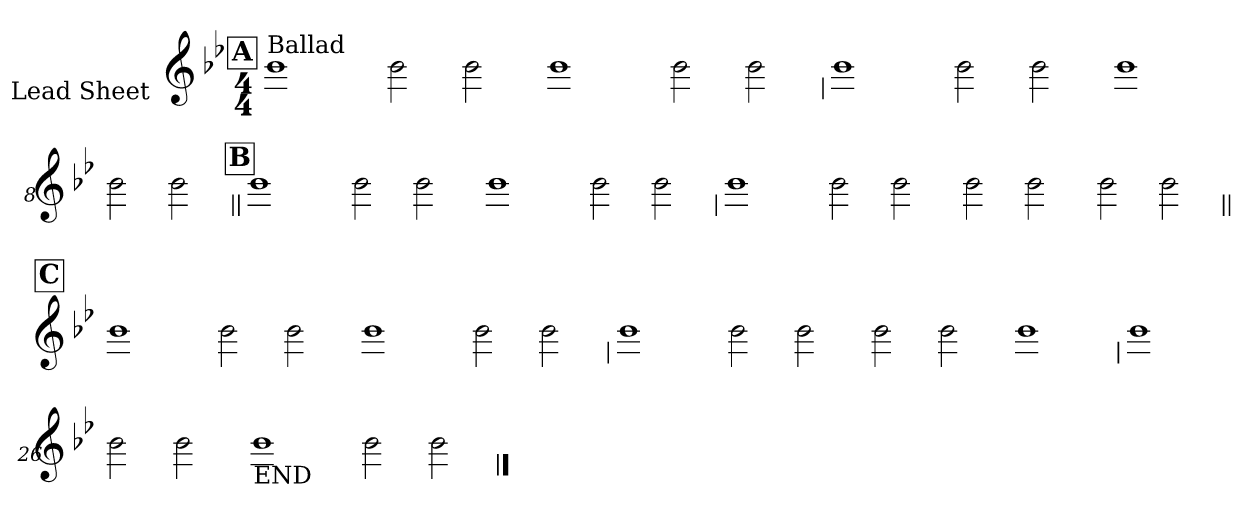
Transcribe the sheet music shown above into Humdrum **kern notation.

**kern
*part1
*staff1
*I"Lead Sheet
*stria0
*clefG2
*k[b-e-]
*B-:
*M4/4
!!LO:REH:place=s1:a:t=A
=1||
!LO:TX:a:t=Ballad
1b-
=2-
2b-
2b-
=3-
1b-
=4-
2b-
2b-
!!LO:LB:g=z
=5
1b-
=6-
2b-
2b-
=7-
1b-
=8-
2b-
2b-
!!LO:LB:g=z
!!LO:REH:place=s1:a:t=B
=9||
1b-
=10-
2b-
2b-
=11-
1b-
=12-
2b-
2b-
!!LO:LB:g=z
=13
1b-
=14-
2b-
2b-
=15-
2b-
2b-
=16-
2b-
2b-
!!LO:LB:g=z
!!LO:REH:place=s1:a:t=C
=17||
1b-
=18-
2b-
2b-
=19-
1b-
=20-
2b-
2b-
!!LO:LB:g=z
=21
1b-
=22-
2b-
2b-
=23-
2b-
2b-
=24-
1b-
!!LO:LB:g=z
=25
1b-
=26-
2b-
2b-
=27-
!LO:TX:b:t=END
1b-
=28-
2b-
2b-
==
*-
